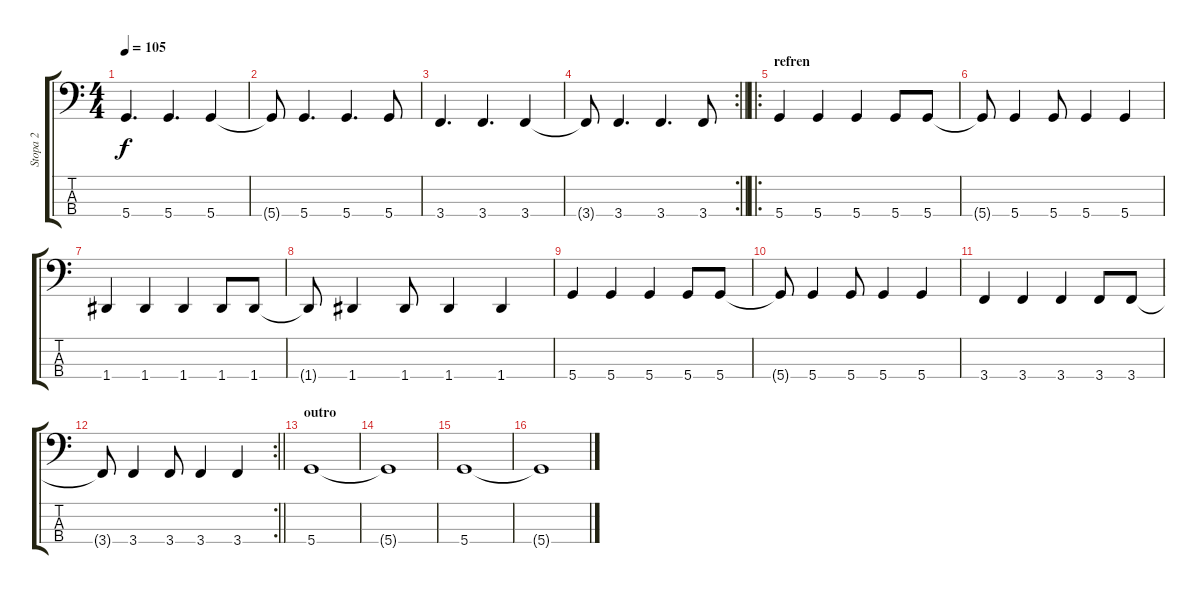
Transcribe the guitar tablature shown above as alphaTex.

\track ("Stopa 2" "Stopa 2") {instrument electricbassfinger}
\staff {score tabs}
\tuning (F2 C2 G1 D1) {hide}
\ts (4 4)
\tempo 105
\clef f4
\ks c
5.4.4{d dy f} 5.4.4{d} 5.4.4 |
5.4{t}.8 5.4.4{d} 5.4.4{d} 5.4.8 |
3.4.4{d} 3.4.4{d} 3.4.4 |
\rc 2
\barLineRight lightlight
3.4{t}.8 3.4.4{d} 3.4.4{d} 3.4.8 |
\ro
\section ("" "refren")
5.4.4 5.4.4 5.4.4 5.4.8 5.4.8 |
5.4{t}.8 5.4.4 5.4.8 5.4.4 5.4.4 |
1.4.4 1.4.4 1.4.4 1.4.8 1.4.8 |
1.4{t}.8 1.4.4 1.4.8 1.4.4 1.4.4 |
5.4.4 5.4.4 5.4.4 5.4.8 5.4.8 |
5.4{t}.8 5.4.4 5.4.8 5.4.4 5.4.4 |
3.4.4 3.4.4 3.4.4 3.4.8 3.4.8 |
\rc 2
\barLineRight lightlight
3.4{t}.8 3.4.4 3.4.8 3.4.4 3.4.4 |
\section ("" "outro")
5.4.1 |
5.4{t}.1 |
5.4.1 |
5.4{t}.1
